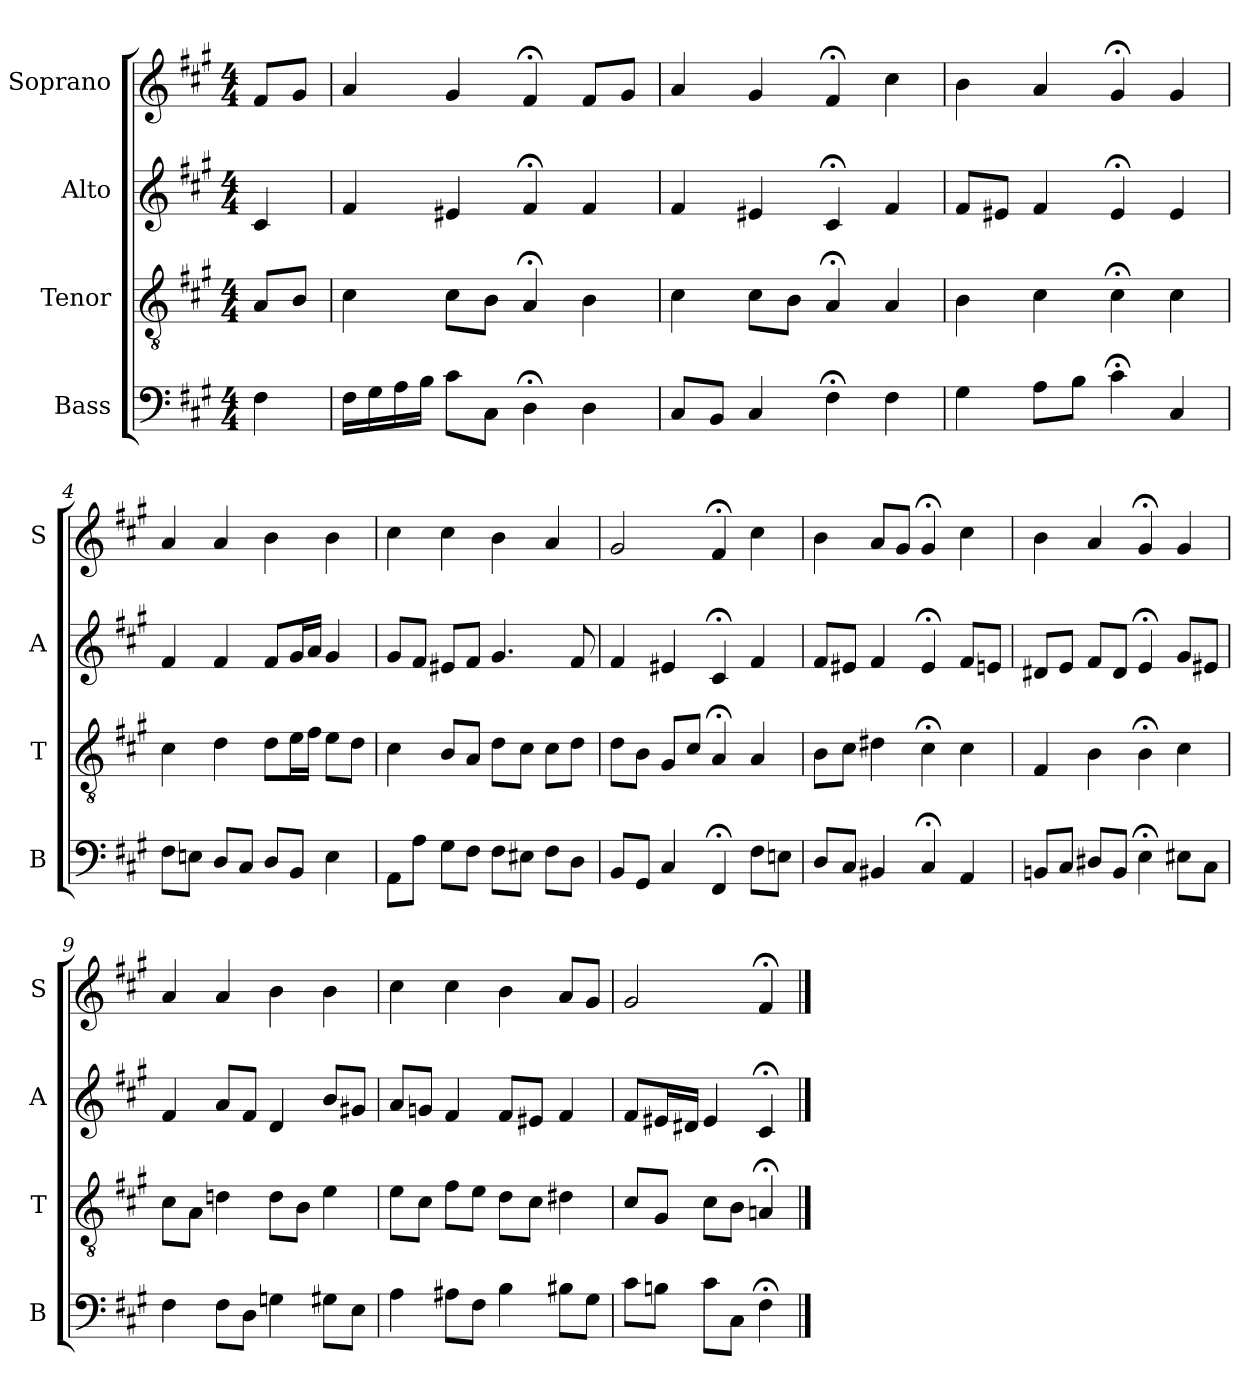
**kern	**kern	**kern	**kern
*part4	*part3	*part2	*part1
*staff4	*staff3	*staff2	*staff1
*I"Bass	*I"Tenor	*I"Alto	*I"Soprano
*I'B	*I'T	*I'A	*I'S
*clefF4	*clefGv2	*clefG2	*clefG2
*k[f#c#g#]	*k[f#c#g#]	*k[f#c#g#]	*k[f#c#g#]
*f#:	*f#:	*f#:	*f#:
*M4/4	*M4/4	*M4/4	*M4/4
*MM100	*MM100	*MM100	*MM100
=	=	=	=
4F#	8AL	4c#	8f#L
.	8BJ	.	8g#J
=1	=1	=1	=1
16F#LL	4c#	4f#	4a
16G#	.	.	.
16A	.	.	.
16BJJ	.	.	.
8c#L	8c#L	4e#X	4g#
8C#J	8BJ	.	.
4D;<	4A;<	4f#;<	4f#;<
4D	4B	4f#	8f#L
.	.	.	8g#J
=2	=2	=2	=2
8C#L	4c#	4f#	4a
8BBJ	.	.	.
4C#	8c#L	4e#X	4g#
.	8BJ	.	.
4F#;<	4A;<	4c#;<	4f#;<
4F#	4A	4f#	4cc#
=3	=3	=3	=3
4G#	4B	8f#L	4b
.	.	8e#XJ	.
8AL	4c#	4f#	4a
8BJ	.	.	.
4c#;<	4c#;<	4e#;<	4g#;<
4C#	4c#	4e#	4g#
=4	=4	=4	=4
8F#L	4c#	4f#	4a
8EnJ	.	.	.
8DL	4d	4f#	4a
8C#J	.	.	.
8DL	8dL	8f#L	4b
8BBJ	16eL	16g#L	.
.	16f#JJ	16aJJ	.
4E	8eL	4g#	4b
.	8dJ	.	.
=5	=5	=5	=5
8AAL	4c#	8g#L	4cc#
8AJ	.	8f#J	.
8G#L	8BL	8e#XL	4cc#
8F#J	8AJ	8f#J	.
8F#L	8dL	4.g#	4b
8E#XJ	8c#J	.	.
8F#L	8c#L	.	4a
8DJ	8dJ	8f#	.
=6	=6	=6	=6
8BBL	8dL	4f#	2g#
8GG#J	8BJ	.	.
4C#	8G#L	4e#X	.
.	8c#J	.	.
4FF#;<	4A;<	4c#;<	4f#;<
8F#L	4A	4f#	4cc#
8EnJ	.	.	.
=7	=7	=7	=7
8DL	8BL	8f#L	4b
8C#J	8c#J	8e#XJ	.
4BB#X	4d#X	4f#	8aL
.	.	.	8g#J
4C#;<	4c#;<	4e#;<	4g#;<
4AA	4c#	8f#L	4cc#
.	.	8enJ	.
=8	=8	=8	=8
8BBnL	4F#	8d#XL	4b
8C#J	.	8eJ	.
8D#XL	4B	8f#L	4a
8BBJ	.	8d#J	.
4E;<	4B;<	4e;<	4g#;<
8E#XL	4c#	8g#L	4g#
8C#J	.	8e#XJ	.
=9	=9	=9	=9
4F#	8c#L	4f#	4a
.	8AJ	.	.
8F#L	4dn	8aL	4a
8DJ	.	8f#J	.
4Gn	8dL	4d	4b
.	8BJ	.	.
8G#XL	4e	8bL	4b
8EJ	.	8g#XJ	.
=10	=10	=10	=10
4A	8eL	8aL	4cc#
.	8c#J	8gnJ	.
8A#XL	8f#L	4f#	4cc#
8F#J	8eJ	.	.
4B	8dL	8f#L	4b
.	8c#J	8e#XJ	.
8B#XL	4d#X	4f#	8aL
8G#J	.	.	8g#J
=11	=11	=11	=11
8c#L	8c#L	8f#L	2g#
8BnJ	8G#J	16e#XL	.
.	.	16d#XJJ	.
8c#L	8c#L	4e#	.
8C#J	8BJ	.	.
4F#;<	4An;<	4c#;<	4f#;<
==	==	==	==
*-	*-	*-	*-
